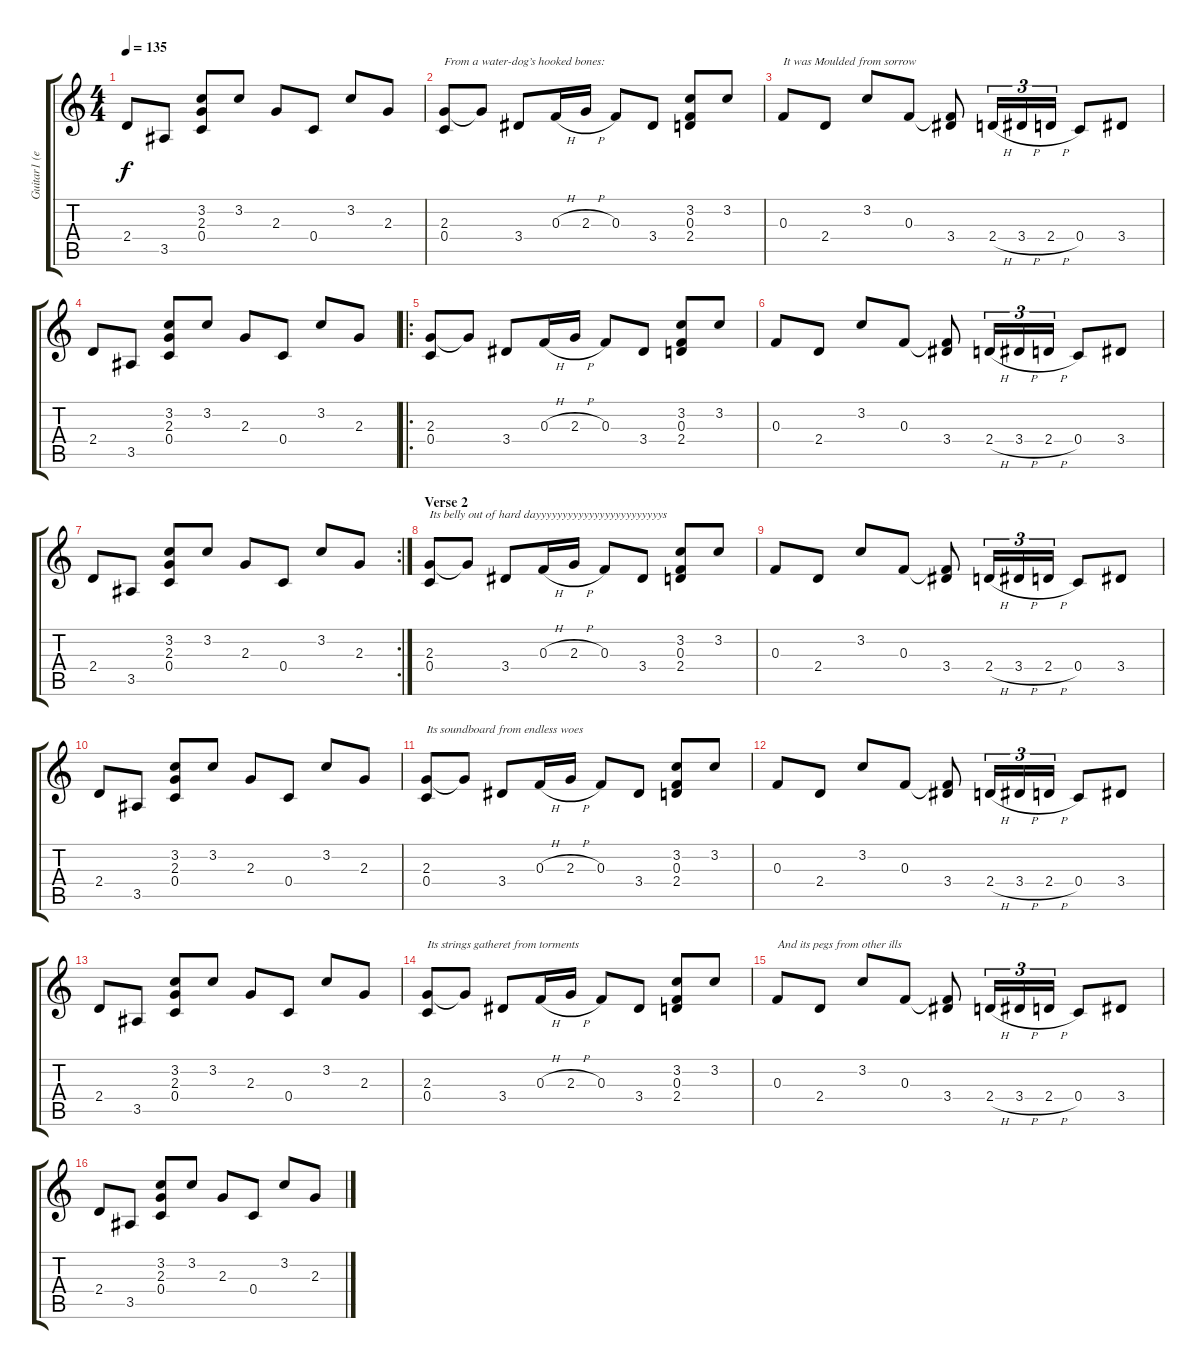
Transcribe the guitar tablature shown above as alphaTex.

\track ("Guitar1 (esa)" "Guitar1 (e") {instrument acousticguitarsteel}
\staff {score tabs}
\tuning (D4 A3 F3 C3 G2 D2) {hide}
\ts (4 4)
\tempo 135
\clef g2
\ks c
2.4.8{dy f} 3.5.8 (3.2 2.3 0.4).8 3.2.8 2.3.8 0.4.8 3.2.8 2.3.8 |
(2.3 0.4).8{txt "From a water-dog’s hooked bones:  "} 2.3{t}.8 3.4.8 0.3{h}.16 2.3{h}.16 0.3.8 3.4.8 (3.2 0.3 2.4).8 3.2.8 |
0.3.8{txt "It was Moulded from sorrow"} 2.4.8 3.2.8 0.3.8 (0.3{t} 3.4).8 2.4{h}.16{tu (3 2)} 3.4{h}.16{tu (3 2)} 2.4{h}.16{tu (3 2)} 0.4.8 3.4.8 |
2.4.8 3.5.8 (3.2 2.3 0.4).8 3.2.8 2.3.8 0.4.8 3.2.8 2.3.8 |
\ro
(2.3 0.4).8 2.3{t}.8 3.4.8 0.3{h}.16 2.3{h}.16 0.3.8 3.4.8 (3.2 0.3 2.4).8 3.2.8 |
0.3.8 2.4.8 3.2.8 0.3.8 (0.3{t} 3.4).8 2.4{h}.16{tu (3 2)} 3.4{h}.16{tu (3 2)} 2.4{h}.16{tu (3 2)} 0.4.8 3.4.8 |
\rc 2
2.4.8 3.5.8 (3.2 2.3 0.4).8 3.2.8 2.3.8 0.4.8 3.2.8 2.3.8 |
\section ("" "Verse 2 ")
(2.3 0.4).8{txt "Its belly out of hard dayyyyyyyyyyyyyyyyyyyyyyyys "} 2.3{t}.8 3.4.8 0.3{h}.16 2.3{h}.16 0.3.8 3.4.8 (3.2 0.3 2.4).8 3.2.8 |
0.3.8 2.4.8 3.2.8 0.3.8 (0.3{t} 3.4).8 2.4{h}.16{tu (3 2)} 3.4{h}.16{tu (3 2)} 2.4{h}.16{tu (3 2)} 0.4.8 3.4.8 |
2.4.8 3.5.8 (3.2 2.3 0.4).8 3.2.8 2.3.8 0.4.8 3.2.8 2.3.8 |
(2.3 0.4).8{txt "Its soundboard from endless woes "} 2.3{t}.8 3.4.8 0.3{h}.16 2.3{h}.16 0.3.8 3.4.8 (3.2 0.3 2.4).8 3.2.8 |
0.3.8 2.4.8 3.2.8 0.3.8 (0.3{t} 3.4).8 2.4{h}.16{tu (3 2)} 3.4{h}.16{tu (3 2)} 2.4{h}.16{tu (3 2)} 0.4.8 3.4.8 |
2.4.8 3.5.8 (3.2 2.3 0.4).8 3.2.8 2.3.8 0.4.8 3.2.8 2.3.8 |
(2.3 0.4).8{txt "Its strings gatheret from torments "} 2.3{t}.8 3.4.8 0.3{h}.16 2.3{h}.16 0.3.8 3.4.8 (3.2 0.3 2.4).8 3.2.8 |
0.3.8{txt "And its pegs from other ills"} 2.4.8 3.2.8 0.3.8 (0.3{t} 3.4).8 2.4{h}.16{tu (3 2)} 3.4{h}.16{tu (3 2)} 2.4{h}.16{tu (3 2)} 0.4.8 3.4.8 |
2.4.8 3.5.8 (3.2 2.3 0.4).8 3.2.8 2.3.8 0.4.8 3.2.8 2.3.8
